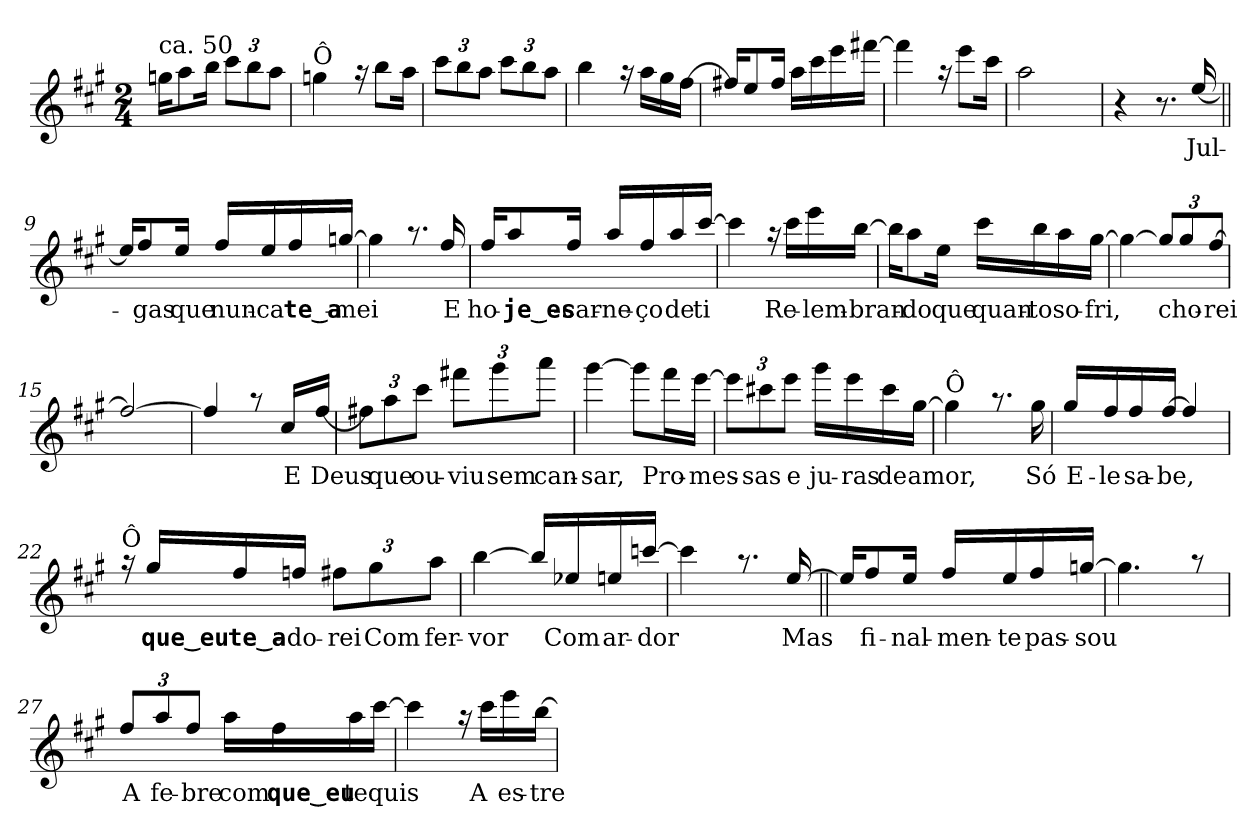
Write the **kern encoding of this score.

**kern	**text
*part1	*part1
*staff1	*staff1
*clefG2	*
*k[f#c#g#]	*
*A:	*
*M2/4	*
=1	=1
*^	*
!LO:TX:a:t=ca. 50	!	!
16ggn\KL	2ryy	.
8aa\	.	.
16bb\Jk	.	.
12ccc#\L	.	.
12bb\	.	.
12aa\J	.	.
=2	=2	=2
!LO:TX:a:t=Ô	!	!
4ggn\	2ryy	.
16raa	.	.
8bb\L	.	.
16aa\Jk	.	.
=3	=3	=3
12ccc#\L	2ryy	.
12bb\	.	.
12aa\J	.	.
12ccc#\L	.	.
12bb\	.	.
12aa\J	.	.
=4	=4	=4
4bb\	2ryy	.
16raa	.	.
16aa\LL	.	.
16gg#\	.	.
[<16ff#\JJ	.	.
!!LO:LB:g=z	!!
=5	=5	=5
16ff#X/KL]	4ryy	.
8ee/	.	.
16ff#/Jk	.	.
16aa\LL	4ryy	.
16ccc#\	.	.
16eee\	.	.
[<16fff#X\JJ	.	.
=6	=6	=6
4fff#\]	4ryy	.
16raa	4ryy	.
8eee\L	.	.
16ccc#\Jk	.	.
=7	=7	=7
2aa\	4ryy	.
.	4ryy	.
=8	=8	=8
4r	4ryy	.
8.r	4ryy	.
!	!	!LO:LY:b
[>16ee/	.	Jul-
=9||	=9||	=9||
16ee/KL]	2ryy	.
!	!	!LO:LY:b
8ff#/	.	-gas
!	!	!LO:LY:b
16ee/Jk	.	que
!	!	!LO:LY:b
16ff#/LL	.	nun-
!	!	!LO:LY:b
16ee/	.	-ca
!	!	!LO:LY:b
16ff#/	.	te‿a-
!	!	!LO:LY:b
[>16ggn/JJ	.	-mei
!!LO:LB:g=z	!!
=10	=10	=10
4ggn\]	2ryy	.
8.r	.	.
!	!	!LO:LY:b
16ff#/	.	E
=11	=11	=11
!	!	!LO:LY:b
16ff#/KL	2ryy	ho-
!	!	!LO:LY:b
8aa/	.	-je‿es-
!	!	!LO:LY:b
16ff#/Jk	.	-car-
!	!	!LO:LY:b
16aa/LL	.	-ne-
!	!	!LO:LY:b
16ff#/	.	-ço
!	!	!LO:LY:b
16aa/	.	de
!	!	!LO:LY:b
[>16ccc#/JJ	.	ti
=12	=12	=12
4ccc#\]	2ryy	.
16raa	.	.
!	!	!LO:LY:b
16ccc#\LL	.	Re-
!	!	!LO:LY:b
16eee\	.	-lem-
!	!	!LO:LY:b
[<16bb\JJ	.	-bran-
=13	=13	=13
16bb\KL]	2ryy	.
!	!	!LO:LY:b
8aa\	.	-do
!	!	!LO:LY:b
16ee\Jk	.	que
!	!	!LO:LY:b
16ccc#\LL	.	quan-
!	!	!LO:LY:b
16bb\	.	-to
!	!	!LO:LY:b
16aa\	.	so-
!	!	!LO:LY:b
[<16gg#\JJ	.	-fri,
!!LO:LB:g=z	!!
=14	=14	=14
4gg#\_	2ryy	.
12gg#/L]	.	.
!	!	!LO:LY:b
12gg#/	.	cho-
!	!	!LO:LY:b
[>12ff#/J	.	-rei
=15	=15	=15
2ff#/_	2ryy	.
=16	=16	=16
4ff#/]	4ryy	.
8raa	4ryy	.
!	!	!LO:LY:b
16cc#/LL	.	E
!	!	!LO:LY:b
[>16ff#/JJ	.	Deus
=17	=17	=17
12ff#X\L]	2ryy	.
!	!	!LO:LY:b
12aa\	.	que
!	!	!LO:LY:b
12ccc#\J	.	ou-
!	!	!LO:LY:b
12fff#X\L	.	-viu
!	!	!LO:LY:b
12ggg#\	.	sem
!	!	!LO:LY:b
12aaa\J	.	can-
!!LO:LB:g=z	!!
=18	=18	=18
!	!	!LO:LY:b
[<4ggg#\	2ryy	-sar,
8ggg#\L]	.	.
!	!	!LO:LY:b
16fff#\L	.	Pro-
!	!	!LO:LY:b
[<16eee\JJ	.	-mes-
=19	=19	=19
12eeen\L]	2ryy	.
!	!	!LO:LY:b
12ccc#X\	.	-sas
!	!	!LO:LY:b
12eee\J	.	e
!	!	!LO:LY:b
16ggg#\LL	.	ju-
!	!	!LO:LY:b
16eee\	.	-ras
!	!	!LO:LY:b
16ccc#\	.	de
!	!	!LO:LY:b
[<16gg#\JJ	.	amor,
=20	=20	=20
!LO:TX:a:t=Ô	!	!
4gg#\]	2ryy	.
8.r	.	.
!	!	!LO:LY:b
16gg#\	.	Só
=21	=21	=21
!	!	!LO:LY:b
16gg#/LL	2ryy	E-
!	!	!LO:LY:b
16ff#/	.	-le
!	!	!LO:LY:b
16ff#/	.	sa-
!	!	!LO:LY:b
[>16ff#/JJ	.	-be,
4ff#/]	.	.
!!LO:LB:g=z	!!
=22	=22	=22
!LO:TX:a:t=Ô	!	!
16raa	2ryy	.
!	!	!LO:LY:b
16gg#/LL	.	que‿eu
!	!	!LO:LY:b
16ff#/	.	te‿a-
!	!	!LO:LY:b
16ffn/JJ	.	-do-
!	!	!LO:LY:b
12ff#X\L	.	-rei
!	!	!LO:LY:b
12gg#\	.	Com
!	!	!LO:LY:b
12aa\J	.	fer-
=23	=23	=23
!	!	!LO:LY:b
[<4bb\	2ryy	-vor
16bb/LL]	.	.
!	!	!LO:LY:b
16ee-X/	.	Com
!	!	!LO:LY:b
16een/	.	ar-
!	!	!LO:LY:b
[>16cccn/JJ	.	-dor
=24	=24	=24
4cccn\]	2ryy	.
8.r	.	.
!	!	!LO:LY:b
[>16ee/	.	Mas
=25||	=25||	=25||
16ee/KL]	2ryy	.
!	!	!LO:LY:b
8ff#/	.	fi-
!	!	!LO:LY:b
16ee/Jk	.	-nal-
!	!	!LO:LY:b
16ff#/LL	.	-men-
!	!	!LO:LY:b
16ee/	.	-te
!	!	!LO:LY:b
16ff#/	.	pas-
!	!	!LO:LY:b
[>16ggn/JJ	.	-sou
!!LO:LB:g=z	!!
=26	=26	=26
4.ggn\]	2ryy	.
8raa	.	.
=27	=27	=27
!	!	!LO:LY:b
12ff#/L	2ryy	A
!	!	!LO:LY:b
12aa/	.	fe-
!	!	!LO:LY:b
12ff#/J	.	-bre
!	!	!LO:LY:b
16aa\LL	.	com
!	!	!LO:LY:b
16ff#\	.	que‿eu
!	!	!LO:LY:b
16aa\	.	te
!	!	!LO:LY:b
[<16ccc#\JJ	.	quis
=28	=28	=28
4ccc#\]	2ryy	.
16raa	.	.
!	!	!LO:LY:b
16ccc#\LL	.	A
!	!	!LO:LY:b
16eee\	.	es-
!	!	!LO:LY:b
[<16bb\JJ	.	-tre-
*v	*v	*
=	=
*-	*-
